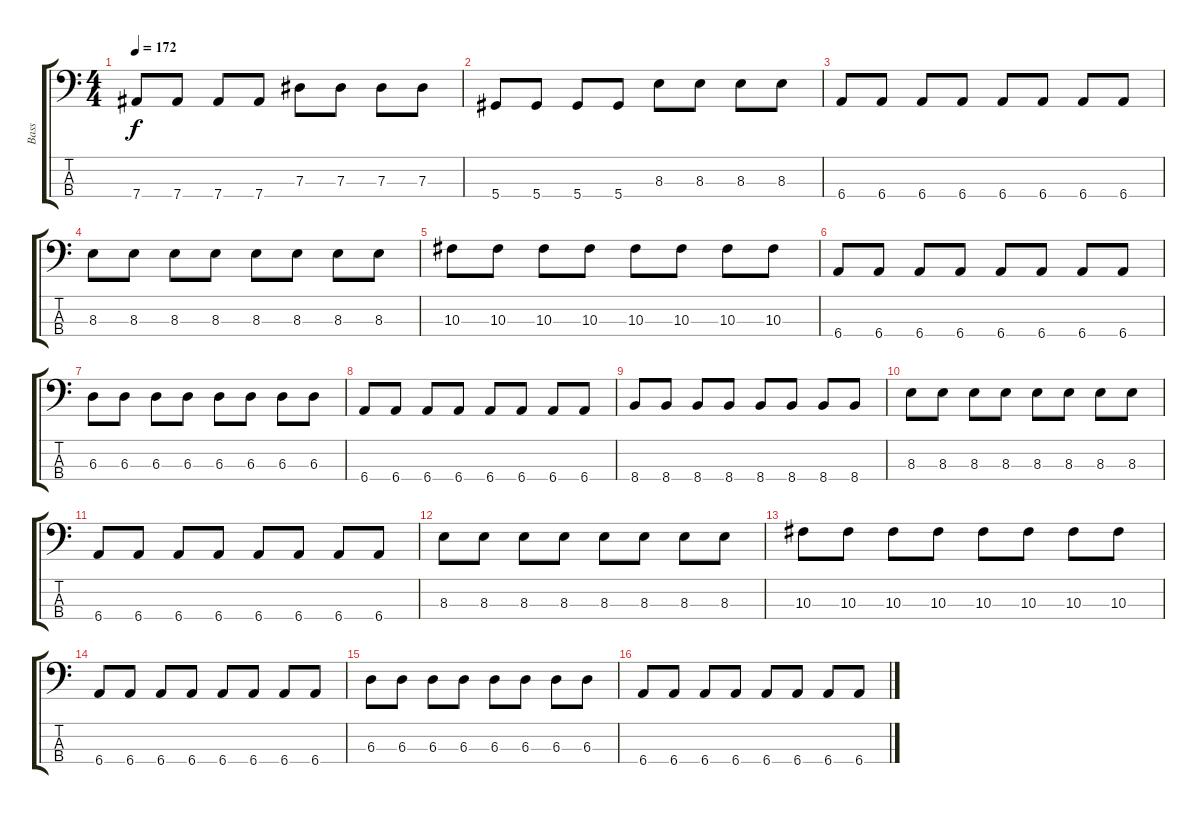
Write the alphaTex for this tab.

\track ("Bass" "Bass") {instrument electricbassfinger}
\staff {score tabs}
\tuning (Gb2 Db2 Ab1 Eb1) {hide}
\ts (4 4)
\tempo 172
\clef f4
\ks c
7.4.8{dy f} 7.4.8 7.4.8 7.4.8 7.3.8 7.3.8 7.3.8 7.3.8 |
5.4.8 5.4.8 5.4.8 5.4.8 8.3.8 8.3.8 8.3.8 8.3.8 |
6.4.8 6.4.8 6.4.8 6.4.8 6.4.8 6.4.8 6.4.8 6.4.8 |
8.3.8 8.3.8 8.3.8 8.3.8 8.3.8 8.3.8 8.3.8 8.3.8 |
10.3.8 10.3.8 10.3.8 10.3.8 10.3.8 10.3.8 10.3.8 10.3.8 |
6.4.8 6.4.8 6.4.8 6.4.8 6.4.8 6.4.8 6.4.8 6.4.8 |
6.3.8 6.3.8 6.3.8 6.3.8 6.3.8 6.3.8 6.3.8 6.3.8 |
6.4.8 6.4.8 6.4.8 6.4.8 6.4.8 6.4.8 6.4.8 6.4.8 |
8.4.8 8.4.8 8.4.8 8.4.8 8.4.8 8.4.8 8.4.8 8.4.8 |
8.3.8 8.3.8 8.3.8 8.3.8 8.3.8 8.3.8 8.3.8 8.3.8 |
6.4.8 6.4.8 6.4.8 6.4.8 6.4.8 6.4.8 6.4.8 6.4.8 |
8.3.8 8.3.8 8.3.8 8.3.8 8.3.8 8.3.8 8.3.8 8.3.8 |
10.3.8 10.3.8 10.3.8 10.3.8 10.3.8 10.3.8 10.3.8 10.3.8 |
6.4.8 6.4.8 6.4.8 6.4.8 6.4.8 6.4.8 6.4.8 6.4.8 |
6.3.8 6.3.8 6.3.8 6.3.8 6.3.8 6.3.8 6.3.8 6.3.8 |
6.4.8 6.4.8 6.4.8 6.4.8 6.4.8 6.4.8 6.4.8 6.4.8
